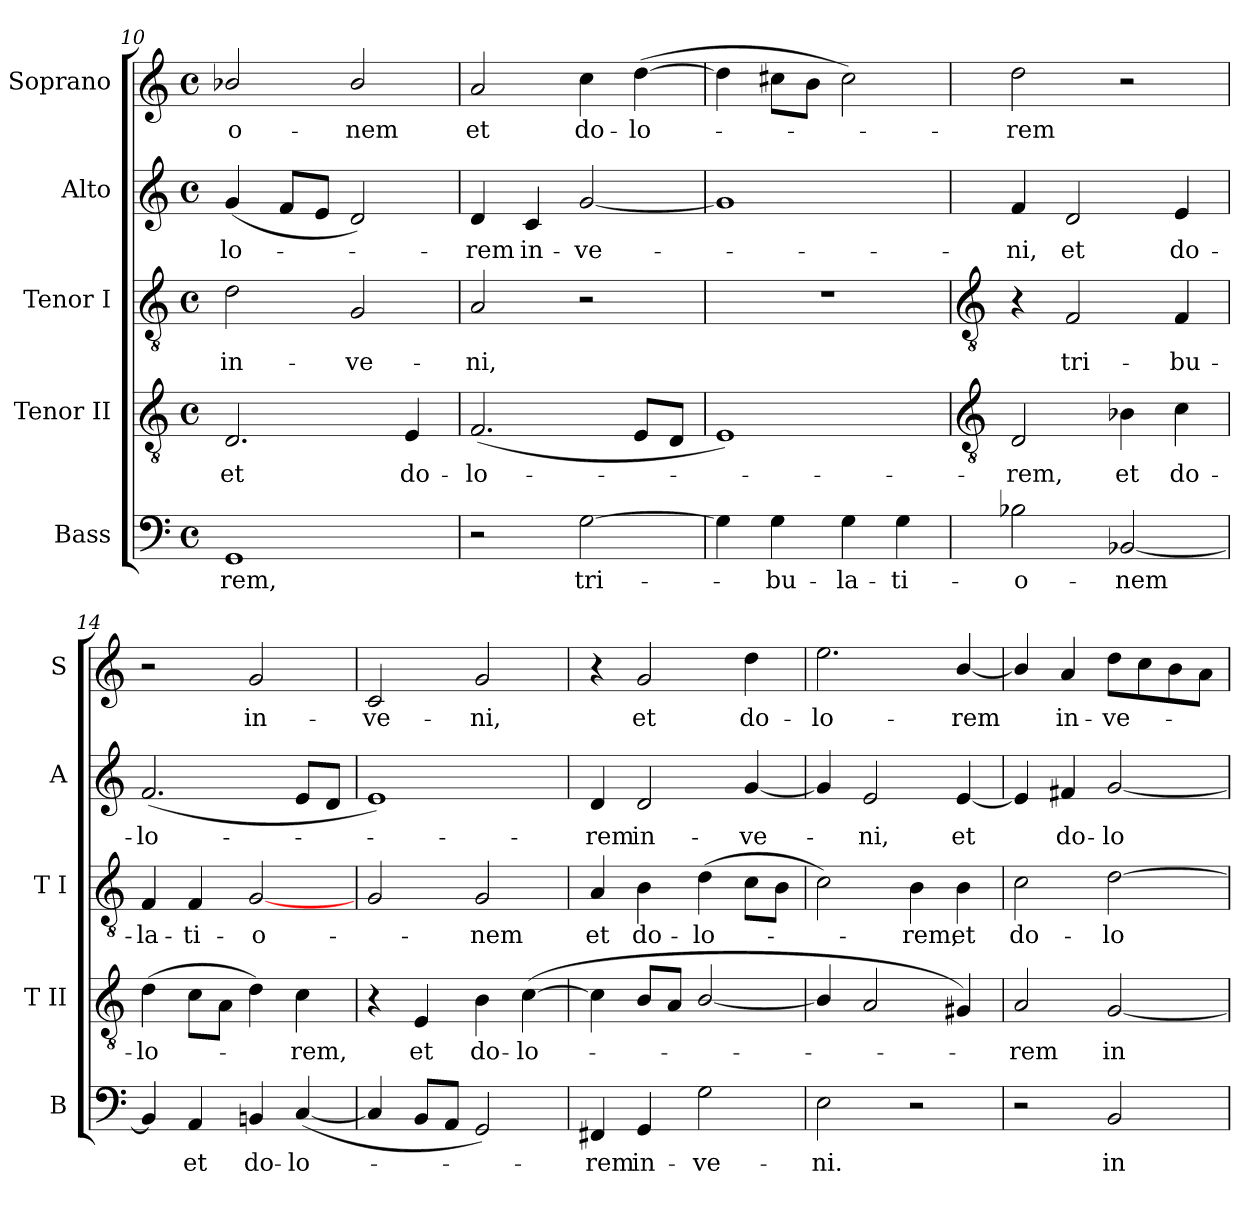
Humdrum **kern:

**kern	**text	**kern	**text	**kern	**text	**kern	**text	**kern	**text
*part5	*part5	*part4	*part4	*part3	*part3	*part2	*part2	*part1	*part1
*staff5	*staff5	*staff4	*staff4	*staff3	*staff3	*staff2	*staff2	*staff1	*staff1
*I"Bass	*	*I"Tenor II	*	*I"Tenor I	*	*I"Alto	*	*I"Soprano	*
*I'B	*	*I'T II	*	*I'T I	*	*I'A	*	*I'S	*
*clefF4	*	*clefGv2	*	*clefGv2	*	*clefG2	*	*clefG2	*
*k[]	*	*k[]	*	*k[]	*	*k[]	*	*k[]	*
*C:	*	*C:	*	*C:	*	*C:	*	*C:	*
*M4/4	*	*M4/4	*	*M4/4	*	*M4/4	*	*M4/4	*
*met(c)	*	*met(c)	*	*met(c)	*	*met(c)	*	*met(c)	*
=10	=10	=10	=10	=10	=10	=10	=10	=10	=10
!	!LO:LY:b	!	!LO:LY:b	!	!LO:LY:b	!	!LO:LY:b	!	!LO:LY:b
1GG	rem,	2.D	et	2d	in-	(<4g	-lo-	2b-X/	-o-
.	.	.	.	.	.	8fL	.	.	.
.	.	.	.	.	.	8eJ	.	.	.
!	!	!	!	!	!LO:LY:b	!	!	!	!LO:LY:b
.	.	.	.	2G	-ve-	2d)	.	2b-/	-nem
!	!	!	!LO:LY:b	!	!	!	!	!	!
.	.	4E	do-	.	.	.	.	.	.
=11	=11	=11	=11	=11	=11	=11	=11	=11	=11
!	!	!	!LO:LY:b	!	!LO:LY:b	!	!LO:LY:b	!	!LO:LY:b
2r	.	(<2.F	-lo-	2A	-ni,	4d	rem	2a	et
!	!	!	!	!	!	!	!LO:LY:b	!	!
.	.	.	.	.	.	4c	in-	.	.
!	!LO:LY:b	!	!	!	!	!	!LO:LY:b	!	!LO:LY:b
[2G	tri-	.	.	2r	.	[2g	-ve-	4cc	do-
!	!	!	!	!	!	!	!	!	!LO:LY:b
.	.	8EL	.	.	.	.	.	(>[4dd	-lo-
.	.	8DJ	.	.	.	.	.	.	.
=12	=12	=12	=12	=12	=12	=12	=12	=12	=12
4G]	.	1E)	.	1r	.	1g]	.	4dd]	.
!	!LO:LY:b	!	!	!	!	!	!	!	!
4G	bu-	.	.	.	.	.	.	8cc#XL	.
.	.	.	.	.	.	.	.	8bJ	.
!	!LO:LY:b	!	!	!	!	!	!	!	!
4G	-la-	.	.	.	.	.	.	2cc#)	.
!	!LO:LY:b	!	!	!	!	!	!	!	!
4G	-ti-	.	.	.	.	.	.	.	.
!!LO:LB:g=z
=13	=13	=13	=13	=13	=13	=13	=13	=13	=13
*	*	*clefGv2	*	*clefGv2	*	*	*	*	*
!	!LO:LY:b	!	!LO:LY:b	!	!	!	!LO:LY:b	!	!LO:LY:b
2B-X	-o-	2D	rem,	4r	.	4f	ni,	2dd	rem
!	!	!	!	!	!LO:LY:b	!	!LO:LY:b	!	!
.	.	.	.	2F	tri-	2d	et	.	.
!	!LO:LY:b	!	!LO:LY:b	!	!	!	!	!	!
[2BB-X	-nem	4B-X	et	.	.	.	.	2r	.
!	!	!	!LO:LY:b	!	!LO:LY:b	!	!LO:LY:b	!	!
.	.	4c	do-	4F	-bu-	4e	do-	.	.
=14	=14	=14	=14	=14	=14	=14	=14	=14	=14
!	!	!	!LO:LY:b	!	!LO:LY:b	!	!LO:LY:b	!	!
4BB-]	.	(>4d	-lo-	4F	-la-	(<2.f	-lo-	2r	.
!	!LO:LY:b	!	!	!	!LO:LY:b	!	!	!	!
4AA	et	8cL	.	4F	-ti-	.	.	.	.
.	.	8AJ	.	.	.	.	.	.	.
!	!LO:LY:b	!	!	!	!LO:LY:b	!	!	!	!LO:LY:b
4BBn	do-	4d)	.	[2G	-o-	.	.	2g	in-
!	!LO:LY:b	!	!LO:LY:b	!	!	!	!	!	!
(<[4C	-lo-	4c	rem,	.	.	8eL	.	.	.
.	.	.	.	.	.	8dJ	.	.	.
=15	=15	=15	=15	=15	=15	=15	=15	=15	=15
!	!	!	!	!	!	!	!	!	!LO:LY:b
4C]	.	4r	.	2G	.	1e)	.	2c	-ve-
!	!	!	!LO:LY:b	!	!	!	!	!	!
8BBL	.	4E	et	.	.	.	.	.	.
8AAJ	.	.	.	.	.	.	.	.	.
!	!	!	!LO:LY:b	!	!LO:LY:b	!	!	!	!LO:LY:b
2GG)	.	4B	do-	2G	nem	.	.	2g	-ni,
!	!	!	!LO:LY:b	!	!	!	!	!	!
.	.	(<[4c	-lo-	.	.	.	.	.	.
=16	=16	=16	=16	=16	=16	=16	=16	=16	=16
!	!LO:LY:b	!	!	!	!LO:LY:b	!	!LO:LY:b	!	!
4FF#X	rem	4c]	.	4A	et	4d	rem	4r	.
!	!LO:LY:b	!	!	!	!LO:LY:b	!	!LO:LY:b	!	!LO:LY:b
4GG	in-	8BL	.	4B	do-	2d	in-	2g	et
.	.	8AJ	.	.	.	.	.	.	.
!	!LO:LY:b	!	!	!	!LO:LY:b	!	!	!	!
2G	-ve-	[2B/	.	(>4d	-lo-	.	.	.	.
!	!	!	!	!	!	!	!LO:LY:b	!	!LO:LY:b
.	.	.	.	8cL	.	[4g	-ve-	4dd	do-
.	.	.	.	8BJ	.	.	.	.	.
=17	=17	=17	=17	=17	=17	=17	=17	=17	=17
!	!LO:LY:b	!	!	!	!	!	!	!	!LO:LY:b
2E	-ni.	4B/]	.	2c)	.	4g]	.	2.ee	-lo-
!	!	!	!	!	!	!	!LO:LY:b	!	!
.	.	2A	.	.	.	2e	ni,	.	.
!	!	!	!	!	!LO:LY:b	!	!	!	!
2r	.	.	.	4B	rem,	.	.	.	.
!	!	!	!	!	!LO:LY:b	!	!LO:LY:b	!	!LO:LY:b
.	.	4G#X)	.	4B	et	[4e	et	[4b/	-rem
=18	=18	=18	=18	=18	=18	=18	=18	=18	=18
!	!	!	!LO:LY:b	!	!LO:LY:b	!	!	!	!
2r	.	2A	rem	2c	do-	4e]	.	4b/]	.
!	!	!	!	!	!	!	!LO:LY:b	!	!LO:LY:b
.	.	.	.	.	.	4f#X	do-	4a	in-
!	!LO:LY:b	!	!LO:LY:b	!	!LO:LY:b	!	!LO:LY:b	!	!LO:LY:b
2BB	in-	[2G	in-	[2d	-lo-	[2g	-lo-	8ddL	-ve-
.	.	.	.	.	.	.	.	8cc	.
.	.	.	.	.	.	.	.	8b	.
.	.	.	.	.	.	.	.	8aJ	.
=	=	=	=	=	=	=	=	=	=
*-	*-	*-	*-	*-	*-	*-	*-	*-	*-
